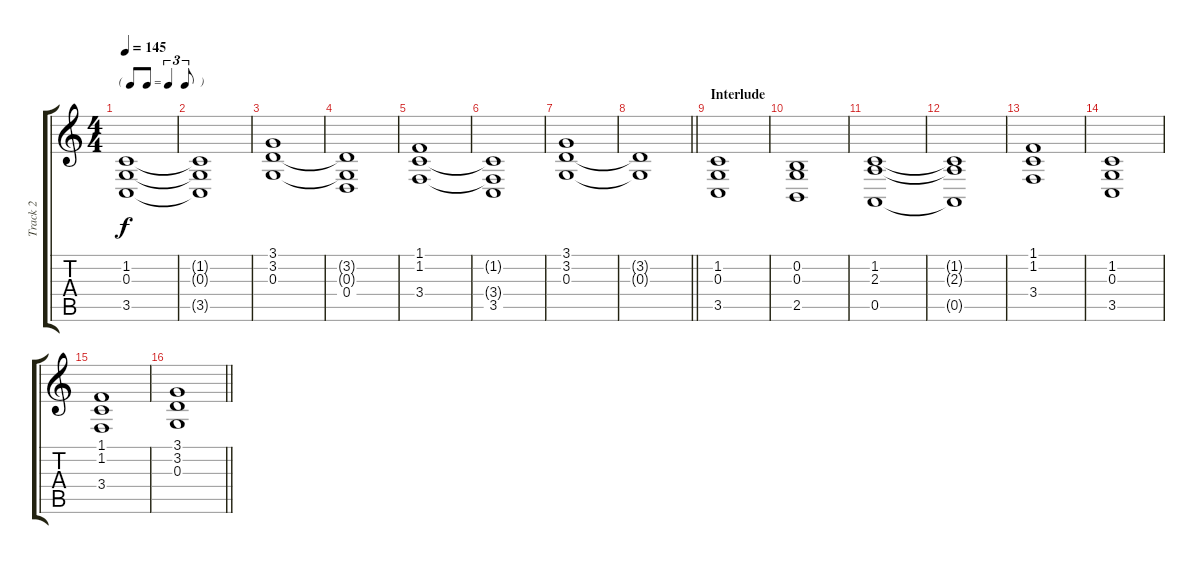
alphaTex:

\track ("Track 2" "Track 2") {instrument acousticgrandpiano}
\staff {score tabs}
\tuning (E4 B3 G3 D3 A2 E2) {hide}
\ts (4 4)
\tf triplet8th
\tempo 145
\clef g2
\ks c
(1.2 0.3 3.5).1{dy f} |
(1.2{t} 0.3{t} 3.5{t}).1 |
(3.1 3.2 0.3).1 |
(3.2{t} 0.3{t} 0.4).1 |
(1.1 1.2 3.4).1 |
(1.2{t} 3.4{t} 3.5).1 |
(3.1 3.2 0.3).1 |
\barLineRight lightlight
(3.2{t} 0.3{t}).1 |
\section ("" "Interlude")
(1.2 0.3 3.5).1 |
(0.2 0.3 2.5).1 |
(1.2 2.3 0.5).1 |
(1.2{t} 2.3{t} 0.5{t}).1 |
(1.1 1.2 3.4).1 |
(1.2 0.3 3.5).1 |
(1.1 1.2 3.4).1 |
\barLineRight lightlight
(3.1 3.2 0.3).1
